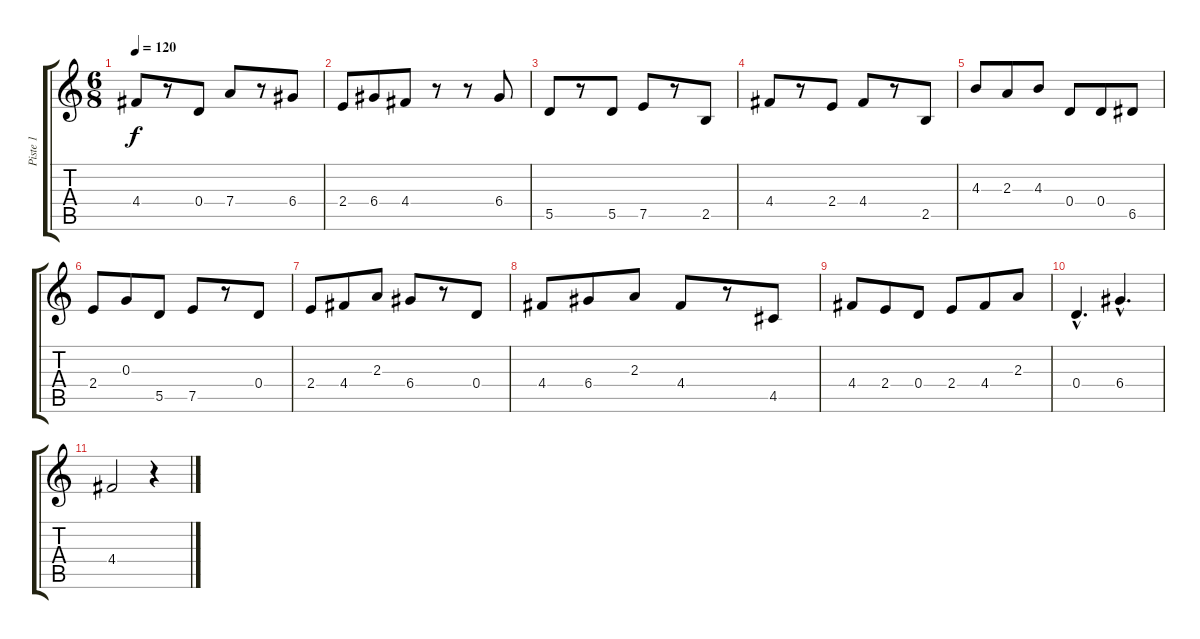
\track ("Piste 1" "Piste 1") {instrument distortionguitar}
\staff {score tabs}
\tuning (E4 B3 G3 D3 A2 E2) {hide}
\ts (6 8)
\tempo 120
\clef g2
\ks c
4.4.8{dy f} r.8 0.4.8 7.4.8 r.8 6.4.8 |
2.4.8 6.4.8 4.4.8 r.8 r.8 6.4.8 |
5.5.8 r.8 5.5.8 7.5.8 r.8 2.5.8 |
4.4.8 r.8 2.4.8 4.4.8 r.8 2.5.8 |
4.3.8 2.3.8 4.3.8 0.4.8 0.4.8 6.5.8 |
2.4.8 0.3.8 5.5.8 7.5.8 r.8 0.4.8 |
2.4.8 4.4.8 2.3.8 6.4.8 r.8 0.4.8 |
4.4.8 6.4.8 2.3.8 4.4.8 r.8 4.5.8 |
4.4.8 2.4.8 0.4.8 2.4.8 4.4.8 2.3.8 |
0.4{hac}.4{d} 6.4{hac}.4{d} |
4.4.2 r.4
